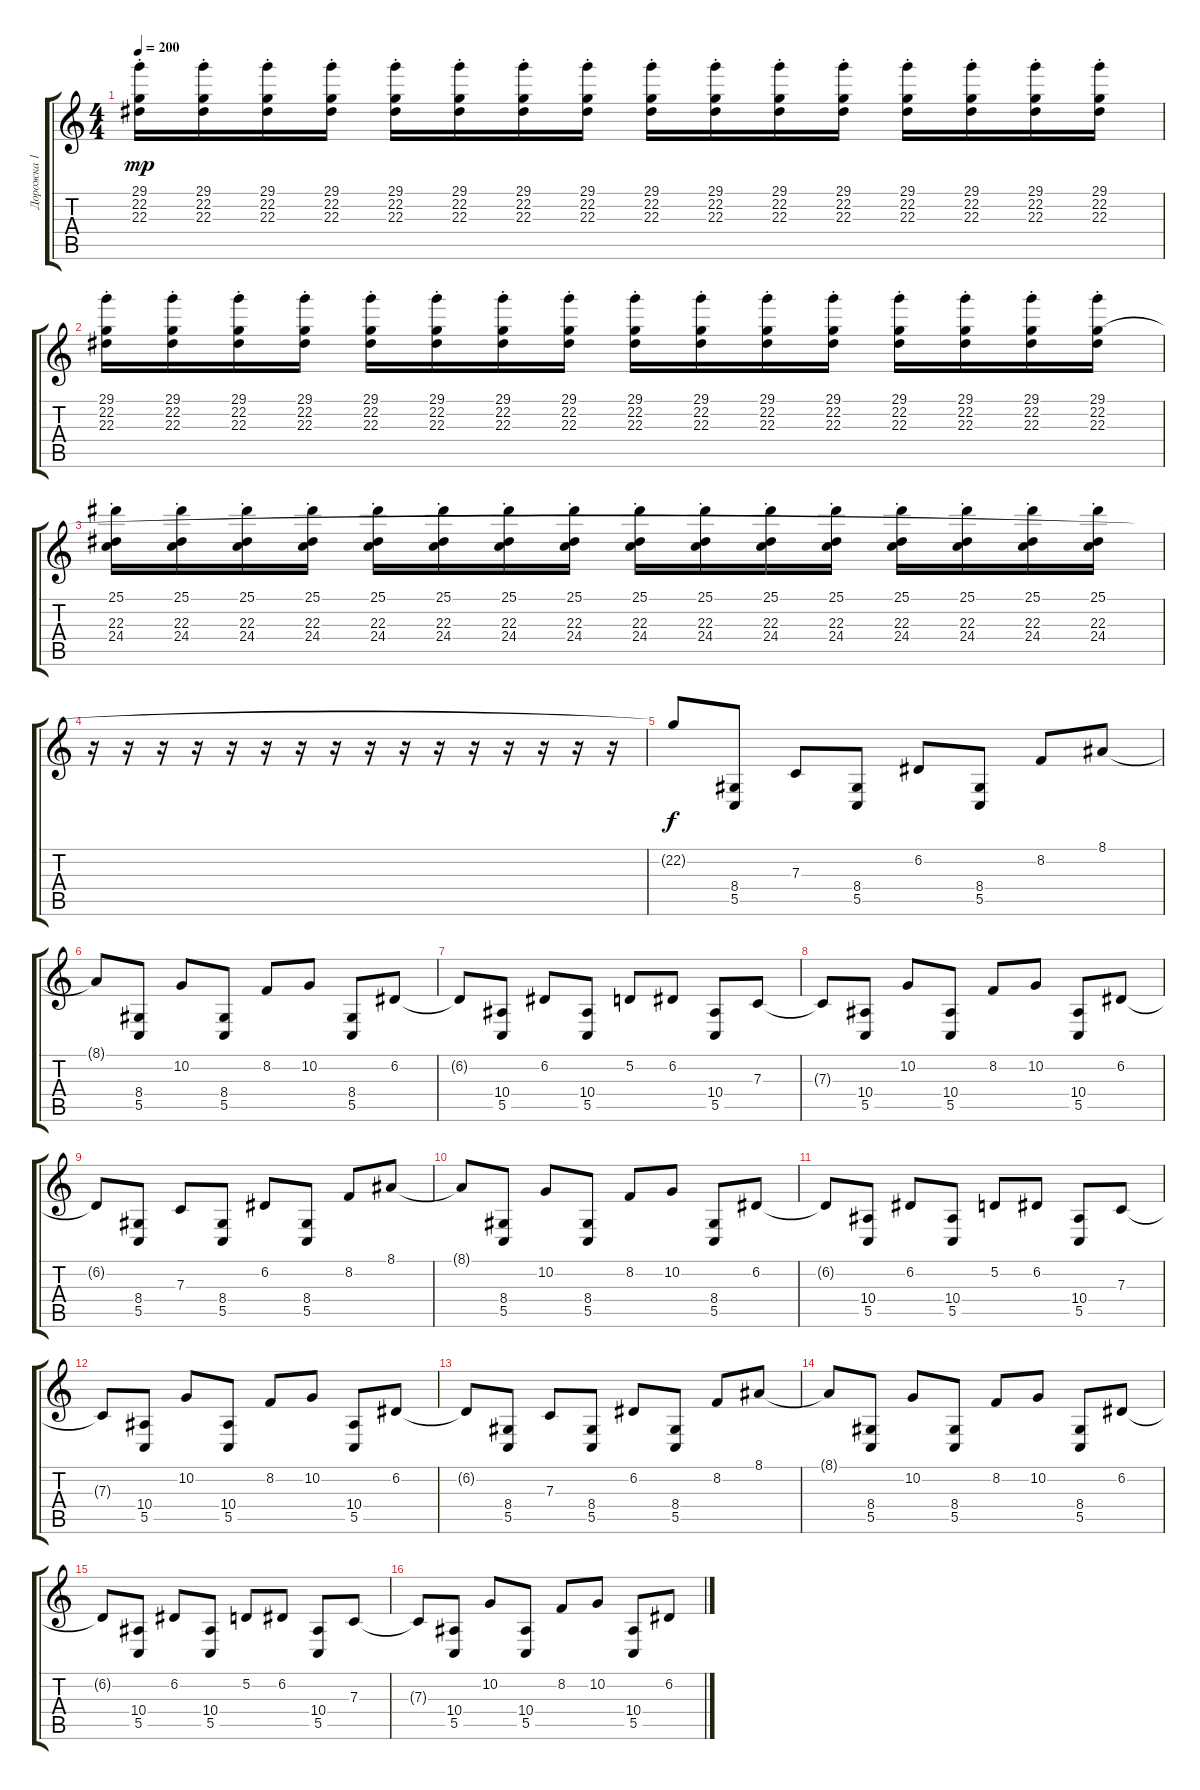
\track ("Дорожка 1" "Дорожка 1") {instrument lead1square}
\staff {score tabs}
\tuning (D4 A3 F3 C3 G2 C2) {hide}
\ts (4 4)
\tempo 200
\clef g2
\ks c
(29.1 22.2{st} 22.3{st}).16{dy mp} (29.1 22.2{st} 22.3{st}).16 (29.1 22.2{st} 22.3{st}).16 (29.1 22.2{st} 22.3{st}).16 (29.1 22.2{st} 22.3{st}).16 (29.1 22.2{st} 22.3{st}).16 (29.1 22.2{st} 22.3{st}).16 (29.1 22.2{st} 22.3{st}).16 (29.1 22.2{st} 22.3{st}).16 (29.1 22.2{st} 22.3{st}).16 (29.1 22.2{st} 22.3{st}).16 (29.1 22.2{st} 22.3{st}).16 (29.1 22.2{st} 22.3{st}).16 (29.1 22.2{st} 22.3{st}).16 (29.1 22.2{st} 22.3{st}).16 (29.1 22.2{st} 22.3{st}).16 |
(29.1 22.2{st} 22.3{st}).16 (29.1 22.2{st} 22.3{st}).16 (29.1 22.2{st} 22.3{st}).16 (29.1 22.2{st} 22.3{st}).16 (29.1 22.2{st} 22.3{st}).16 (29.1 22.2{st} 22.3{st}).16 (29.1 22.2{st} 22.3{st}).16 (29.1 22.2{st} 22.3{st}).16 (29.1 22.2{st} 22.3{st}).16 (29.1 22.2{st} 22.3{st}).16 (29.1 22.2{st} 22.3{st}).16 (29.1 22.2{st} 22.3{st}).16 (29.1 22.2{st} 22.3{st}).16 (29.1 22.2{st} 22.3{st}).16 (29.1 22.2{st} 22.3{st}).16 (29.1 22.2{st} 22.3{st}).16 |
(25.1 22.3{st} 24.4{st}).16 (25.1 22.3{st} 24.4{st}).16 (25.1 22.3{st} 24.4{st}).16 (25.1 22.3{st} 24.4{st}).16 (25.1 22.3{st} 24.4{st}).16 (25.1 22.3{st} 24.4{st}).16 (25.1 22.3{st} 24.4{st}).16 (25.1 22.3{st} 24.4{st}).16 (25.1 22.3{st} 24.4{st}).16 (25.1 22.3{st} 24.4{st}).16 (25.1 22.3{st} 24.4{st}).16 (25.1 22.3{st} 24.4{st}).16 (25.1 22.3{st} 24.4{st}).16 (25.1 22.3{st} 24.4{st}).16 (25.1 22.3{st} 24.4{st}).16 (25.1 22.3{st} 24.4{st}).16 |
r.16 r.16 r.16 r.16 r.16 r.16 r.16 r.16 r.16 r.16 r.16 r.16 r.16 r.16 r.16 r.16 |
22.2{t}.8{dy f} (8.4 5.5).8 7.3.8 (8.4 5.5).8 6.2.8 (8.4 5.5).8 8.2.8 8.1.8 |
8.1{t}.8 (8.4 5.5).8 10.2.8 (8.4 5.5).8 8.2.8 10.2.8 (8.4 5.5).8 6.2.8 |
6.2{t}.8 (10.4 5.5).8 6.2.8 (10.4 5.5).8 5.2.8 6.2.8 (10.4 5.5).8 7.3.8 |
7.3{t}.8 (10.4 5.5).8 10.2.8 (10.4 5.5).8 8.2.8 10.2.8 (10.4 5.5).8 6.2.8 |
6.2{t}.8 (8.4 5.5).8 7.3.8 (8.4 5.5).8 6.2.8 (8.4 5.5).8 8.2.8 8.1.8 |
8.1{t}.8 (8.4 5.5).8 10.2.8 (8.4 5.5).8 8.2.8 10.2.8 (8.4 5.5).8 6.2.8 |
6.2{t}.8 (10.4 5.5).8 6.2.8 (10.4 5.5).8 5.2.8 6.2.8 (10.4 5.5).8 7.3.8 |
7.3{t}.8 (10.4 5.5).8 10.2.8 (10.4 5.5).8 8.2.8 10.2.8 (10.4 5.5).8 6.2.8 |
6.2{t}.8 (8.4 5.5).8 7.3.8 (8.4 5.5).8 6.2.8 (8.4 5.5).8 8.2.8 8.1.8 |
8.1{t}.8 (8.4 5.5).8 10.2.8 (8.4 5.5).8 8.2.8 10.2.8 (8.4 5.5).8 6.2.8 |
6.2{t}.8 (10.4 5.5).8 6.2.8 (10.4 5.5).8 5.2.8 6.2.8 (10.4 5.5).8 7.3.8 |
7.3{t}.8 (10.4 5.5).8 10.2.8 (10.4 5.5).8 8.2.8 10.2.8 (10.4 5.5).8 6.2.8
